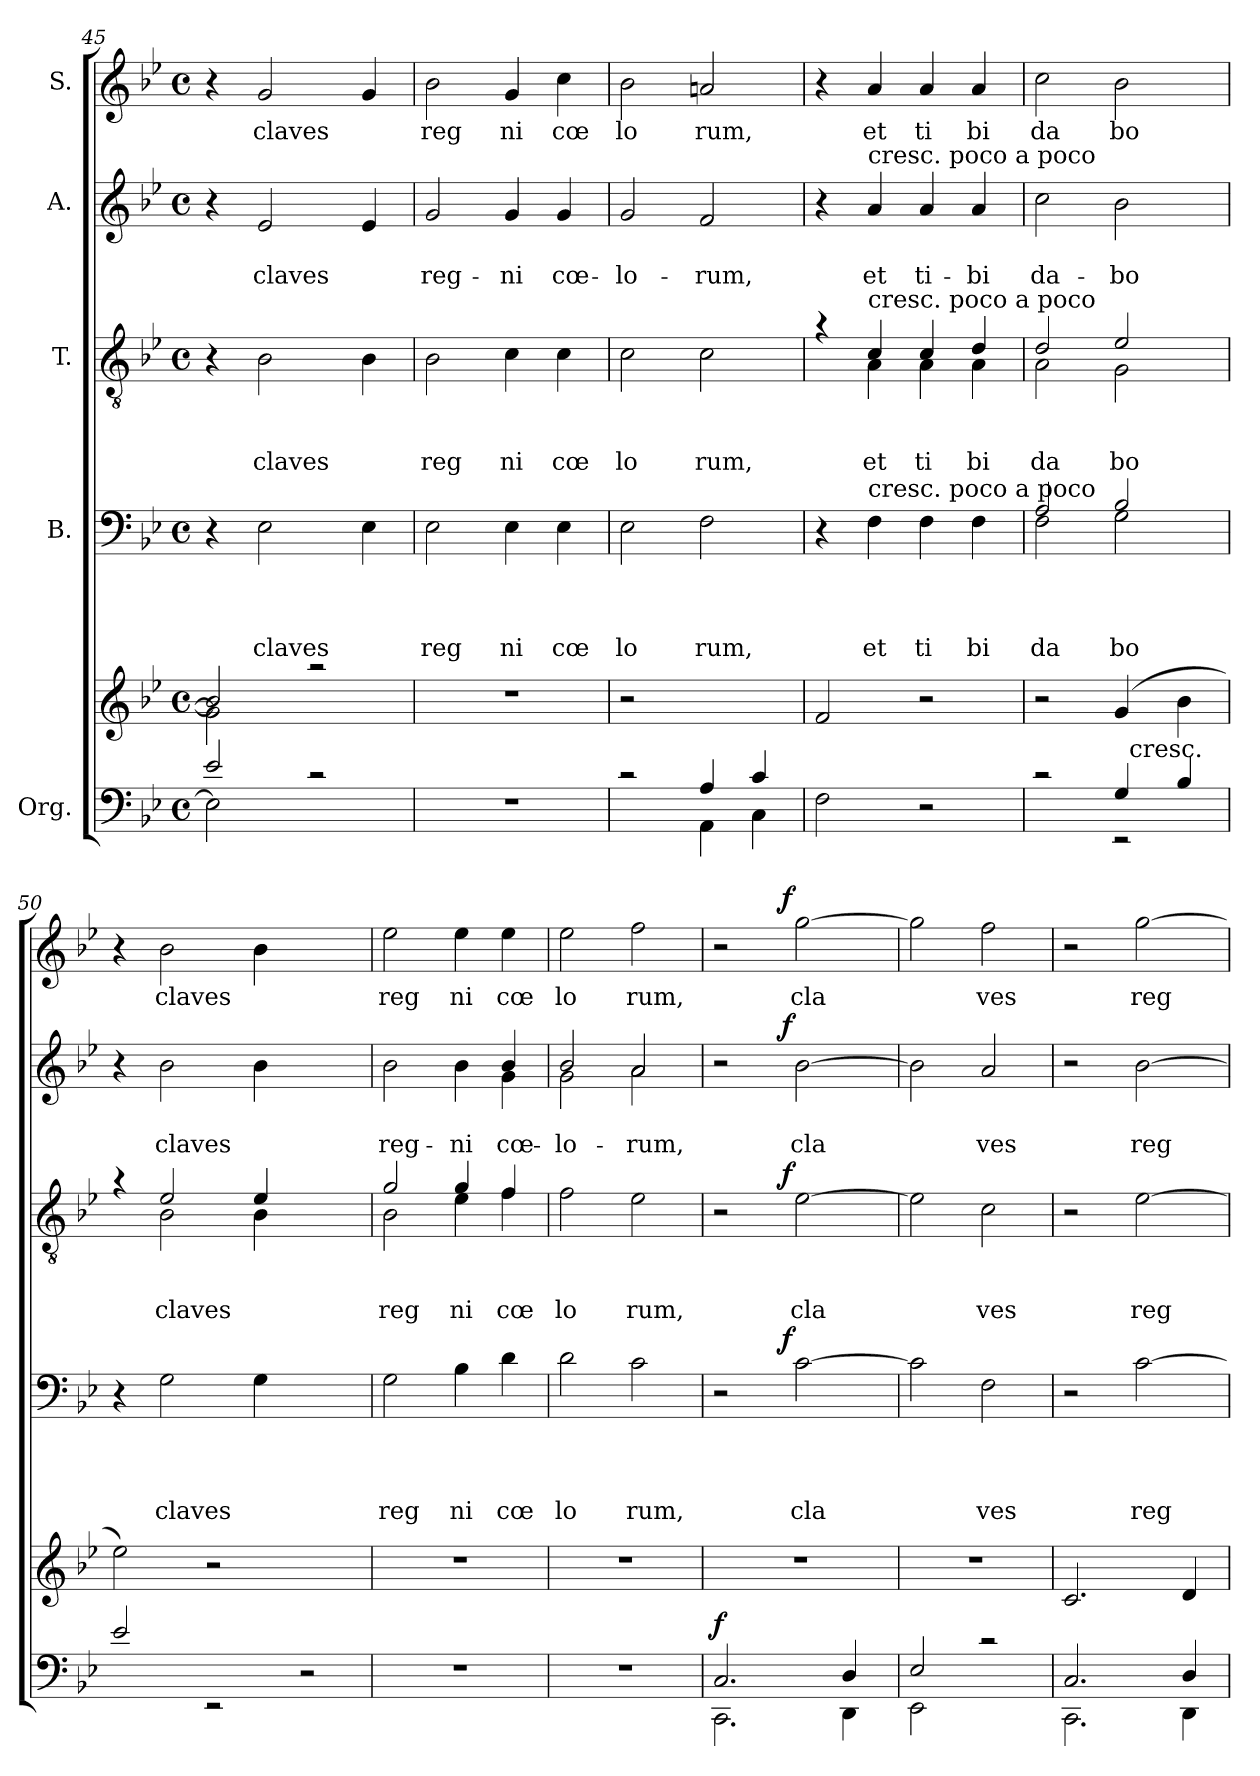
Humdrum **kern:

**kern	**kern	**dynam	**kern	**text	**text	**text	**text	**dynam	**kern	**text	**text	**text	**dynam	**kern	**text	**text	**dynam	**kern	**text	**dynam
*part5	*part5	*part5	*part4	*part4	*part4	*part4	*part4	*part4	*part3	*part3	*part3	*part3	*part3	*part2	*part2	*part2	*part2	*part1	*part1	*part1
*staff6	*staff5	*staff5/6	*staff4	*staff4	*staff4	*staff4	*staff4	*staff4	*staff3	*staff3	*staff3	*staff3	*staff3	*staff2	*staff2	*staff2	*staff2	*staff1	*staff1	*staff1
*I"Org.	*	*	*I"B.	*	*	*	*	*	*I"T.	*	*	*	*	*I"A.	*	*	*	*I"S.	*	*
*clefF4	*clefG2	*	*clefF4	*	*	*	*	*	*clefGv2	*	*	*	*	*clefG2	*	*	*	*clefG2	*	*
*k[b-e-]	*k[b-e-]	*	*k[b-e-]	*	*	*	*	*	*k[b-e-]	*	*	*	*	*k[b-e-]	*	*	*	*k[b-e-]	*	*
*B-:	*B-:	*	*B-:	*	*	*	*	*	*B-:	*	*	*	*	*B-:	*	*	*	*B-:	*	*
*M4/4	*M4/4	*	*M4/4	*	*	*	*	*	*M4/4	*	*	*	*	*M4/4	*	*	*	*M4/4	*	*
*met(c)	*met(c)	*	*met(c)	*	*	*	*	*	*met(c)	*	*	*	*	*met(c)	*	*	*	*met(c)	*	*
=45	=45	=45	=45	=45	=45	=45	=45	=45	=45	=45	=45	=45	=45	=45	=45	=45	=45	=45	=45	=45
*^	*^	*	*	*	*	*	*	*	*	*	*	*	*	*	*	*	*	*	*	*
2e-/	2E-\]	2b-/]	2g\]	.	4r	.	.	.	.	.	4r	.	.	.	.	4r	.	.	.	4r	.	.
!	!	!	!	!	!	!	!	!	!LO:LY:b	!	!	!	!	!LO:LY:b	!	!	!	!LO:LY:b	!	!	!LO:LY:b	!
.	.	.	.	.	2E-\	.	.	.	claves	.	2B-\	.	.	claves	.	2e-/	.	claves	.	2g/	claves	.
2rc	2ryy	2raa	2ryy	.	.	.	.	.	.	.	.	.	.	.	.	.	.	.	.	.	.	.
.	.	.	.	.	4E-\	.	.	.	.	.	4B-\	.	.	.	.	4e-/	.	.	.	4g/	.	.
*v	*v	*	*	*	*	*	*	*	*	*	*	*	*	*	*	*	*	*	*	*	*	*
*	*v	*v	*	*	*	*	*	*	*	*	*	*	*	*	*	*	*	*	*	*	*
=46	=46	=46	=46	=46	=46	=46	=46	=46	=46	=46	=46	=46	=46	=46	=46	=46	=46	=46	=46	=46
!	!	!	!	!	!	!	!LO:LY:b	!	!	!	!	!LO:LY:b	!	!	!	!LO:LY:b	!	!	!LO:LY:b	!
1r	1r	.	2E-\	.	.	.	reg	.	2B-\	.	.	reg	.	2g/	.	reg-	.	2b-\	reg	.
!	!	!	!	!	!	!	!LO:LY:b	!	!	!	!	!LO:LY:b	!	!	!	!LO:LY:b	!	!	!LO:LY:b	!
.	.	.	4E-\	.	.	.	ni	.	4c\	.	.	ni	.	4g/	.	-ni	.	4g/	ni	.
!	!	!	!	!	!	!	!LO:LY:b	!	!	!	!	!LO:LY:b	!	!	!	!LO:LY:b	!	!	!LO:LY:b	!
.	.	.	4E-\	.	.	.	cœ	.	4c\	.	.	cœ	.	4g/	.	cœ-	.	4cc\	cœ	.
=47	=47	=47	=47	=47	=47	=47	=47	=47	=47	=47	=47	=47	=47	=47	=47	=47	=47	=47	=47	=47
*^	*	*	*	*	*	*	*	*	*	*	*	*	*	*	*	*	*	*	*	*
!	!	!	!	!	!	!	!	!LO:LY:b	!	!	!	!	!LO:LY:b	!	!	!	!LO:LY:b	!	!	!LO:LY:b	!
2rc	2ryy	2r	.	2E-\	.	.	.	lo	.	2c\	.	.	lo	.	2g/	.	-lo-	.	2b-\	lo	.
!	!	!	!	!	!	!	!	!LO:LY:b	!	!	!	!	!LO:LY:b	!	!	!	!LO:LY:b	!	!	!LO:LY:b	!
(4A/	4AA\	2ryy	.	2F\	.	.	.	rum,	.	2c\	.	.	rum,	.	2f/	.	-rum,	.	2an/	rum,	.
4c/	4C\	.	.	.	.	.	.	.	.	.	.	.	.	.	.	.	.	.	.	.	.
*v	*v	*	*	*	*	*	*	*	*	*	*	*	*	*	*	*	*	*	*	*	*
=48	=48	=48	=48	=48	=48	=48	=48	=48	=48	=48	=48	=48	=48	=48	=48	=48	=48	=48	=48	=48
*	*	*	*	*	*	*	*	*	*^	*	*	*	*	*	*	*	*	*	*	*
2F\	2f/)	.	4r	.	.	.	.	.	4ra	4ryy	.	.	.	.	4r	.	.	.	4r	.	.
!	!	!	!	!	!	!	!	!	!	!	!	!	!	!	!LO:TX:a:t=cresc. poco a poco	!	!	!	!	!	!
!	!	!	!	!	!	!	!	!	!LO:TX:a:t=cresc. poco a poco	!	!	!	!	!	!	!	!	!	!	!	!
!	!	!	!LO:TX:a:t=cresc. poco a poco	!	!	!	!	!	!	!	!	!	!	!	!	!	!	!	!	!	!
!	!	!	!	!	!	!	!LO:LY:b	!	!	!	!	!	!LO:LY:b	!	!	!	!LO:LY:b	!	!	!LO:LY:b	!
.	.	.	4F\	.	.	.	et	.	4c/	4A\	.	.	et	.	4a/	.	et	.	4a/	et	.
!	!	!	!	!	!	!	!LO:LY:b	!	!	!	!	!	!LO:LY:b	!	!	!	!LO:LY:b	!	!	!LO:LY:b	!
2r	2r	.	4F\	.	.	.	ti	.	4c/	4A\	.	.	ti	.	4a/	.	ti-	.	4a/	ti	.
!	!	!	!	!	!	!	!LO:LY:b	!	!	!	!	!	!LO:LY:b	!	!	!	!LO:LY:b	!	!	!LO:LY:b	!
.	.	.	4F\	.	.	.	bi	.	4d/	4A\	.	.	bi	.	4a/	.	-bi	.	4a/	bi	.
=49	=49	=49	=49	=49	=49	=49	=49	=49	=49	=49	=49	=49	=49	=49	=49	=49	=49	=49	=49	=49	=49
*^	*	*	*	*	*	*	*	*	*	*	*	*	*	*	*	*	*	*	*	*	*
!	!	!	!	!	!	!	!	!LO:LY:b	!	!	!	!	!	!LO:LY:b	!	!	!	!LO:LY:b	!	!	!LO:LY:b	!
*	*	*^	*	*^	*	*	*	*	*	*	*	*	*	*	*	*	*	*	*	*	*	*
2rc	2ryy	2r	2ryy	.	2A/	2F\	.	.	.	da	.	2d/	2A\	.	.	da	.	2cc\	.	da-	.	2cc\	da	.
!	!	!	!	!	!	!	!	!	!	!LO:LY:b	!	!	!	!	!	!LO:LY:b	!	!	!	!LO:LY:b	!	!	!LO:LY:b	!
4G/	2rEE	(4g/	32ryy	.	2B-/	2G\	.	.	.	bo	.	2e-/	2G\	.	.	bo	.	2b-\	.	-bo	.	2b-\	bo	.
!	!	!	!LO:TX:b:t=cresc.	!	!	!	!	!	!	!	!	!	!	!	!	!	!	!	!	!	!	!	!	!
.	.	.	4...ryy	.	.	.	.	.	.	.	.	.	.	.	.	.	.	.	.	.	.	.	.	.
4B-/	.	4b-\	.	.	.	.	.	.	.	.	.	.	.	.	.	.	.	.	.	.	.	.	.	.
*v	*v	*	*	*	*v	*v	*	*	*	*	*	*	*	*	*	*	*	*	*	*	*	*	*	*
*	*v	*v	*	*	*	*	*	*	*	*	*	*	*	*	*	*	*	*	*	*	*	*
=50	=50	=50	=50	=50	=50	=50	=50	=50	=50	=50	=50	=50	=50	=50	=50	=50	=50	=50	=50	=50	=50
2e-/	2ee-\)	.	4r	.	.	.	.	.	4ra	4ryy	.	.	.	.	4r	.	.	.	4r	.	.
!	!	!	!	!	!	!	!LO:LY:b	!	!	!	!	!	!LO:LY:b	!	!	!	!LO:LY:b	!	!	!LO:LY:b	!
.	.	.	2G\	.	.	.	claves	.	2e-/	2B-\	.	.	claves	.	2b-\	.	claves	.	2b-\	claves	.
2rEE	2r	.	.	.	.	.	.	.	.	.	.	.	.	.	.	.	.	.	.	.	.
.	.	.	4G\	.	.	.	.	.	4e-/	4B-\	.	.	.	.	4b-\	.	.	.	4b-\	.	.
2r	2ryy	.	2ryy	.	.	.	.	.	2ryy	2ryy	.	.	.	.	2ryy	.	.	.	2ryy	.	.
=51	=51	=51	=51	=51	=51	=51	=51	=51	=51	=51	=51	=51	=51	=51	=51	=51	=51	=51	=51	=51	=51
!	!	!	!	!	!	!	!LO:LY:b	!	!	!	!	!	!LO:LY:b	!	!	!	!LO:LY:b	!	!	!LO:LY:b	!
*	*	*	*	*	*	*	*	*	*	*	*	*	*	*	*^	*	*	*	*	*	*
1r	1r	.	2G\	.	.	.	reg	.	2g/	2B-\	.	.	reg	.	2.ryy	2b-\	.	-reg-	.	2ee-\	reg	.
!	!	!	!	!	!	!	!LO:LY:b	!	!	!	!	!	!LO:LY:b	!	!	!	!	!LO:LY:b	!	!	!LO:LY:b	!
.	.	.	4B-\	.	.	.	ni	.	4g/	4e-\	.	.	ni	.	.	4b-\	.	-ni	.	4ee-\	ni	.
!	!	!	!	!	!	!	!LO:LY:b	!	!	!	!	!	!LO:LY:b	!	!	!	!	!LO:LY:b	!	!	!LO:LY:b	!
.	.	.	4d\	.	.	.	cœ	.	4f/	4f\	.	.	cœ	.	4b-/	4g\	.	cœ-	.	4ee-\	cœ	.
=52	=52	=52	=52	=52	=52	=52	=52	=52	=52	=52	=52	=52	=52	=52	=52	=52	=52	=52	=52	=52	=52	=52
!	!	!	!	!	!	!	!LO:LY:b	!	!	!	!	!	!LO:LY:b	!	!	!	!	!LO:LY:b	!	!	!LO:LY:b	!
*	*	*	*	*	*	*	*	*	*v	*v	*	*	*	*	*	*	*	*	*	*	*	*
1r	1r	.	2d\	.	.	.	lo	.	2f\	.	.	lo	.	2b-/	2g\	.	lo-	.	2ee-\	lo	.
!	!	!	!	!	!	!	!LO:LY:b	!	!	!	!	!LO:LY:b	!	!	!	!	!LO:LY:b	!	!	!LO:LY:b	!
.	.	.	2c\	.	.	.	rum,	.	2e-\	.	.	rum,	.	2a/	2a\	.	-rum,	.	2ff\	rum,	.
!!LO:LB:g=z
=53	=53	=53	=53	=53	=53	=53	=53	=53	=53	=53	=53	=53	=53	=53	=53	=53	=53	=53	=53	=53	=53
*^	*	*	*	*	*	*	*	*	*	*	*	*	*	*	*	*	*	*	*	*	*
!	!	!	!LO:DY:a=2	!	!	!	!	!	!	!	!	!	!	!	!	!	!	!	!	!	!	!
*	*	*	*	*^	*	*	*	*	*	*^	*	*	*	*	*	*	*	*	*	*^	*	*
2.C/	2.CC\	1r	f	2r	4...ryy	.	.	.	.	.	2r	4...ryy	.	.	.	.	2r	4...ryy	.	.	.	2r	4...ryy	.	.
!	!	!	!	!	!	!	!	!	!	!LO:DY:a	!	!	!	!	!	!LO:DY:a	!	!	!	!	!LO:DY:a	!	!	!	!LO:DY:a
.	.	.	.	.	2ryy	.	.	.	.	f	.	2ryy	.	.	.	f	.	2ryy	.	.	f	.	2ryy	.	f
!	!	!	!	!	!	!	!	!	!LO:LY:b	!	!	!	!	!	!LO:LY:b	!	!	!	!	!LO:LY:b	!	!	!	!LO:LY:b	!
.	.	.	.	[>2c\	.	.	.	.	cla	.	[>2e-\	.	.	.	cla	.	[>2b-\	.	.	cla	.	[>2gg\	.	cla	.
4D/	4DD\	.	.	.	.	.	.	.	.	.	.	.	.	.	.	.	.	.	.	.	.	.	.	.	.
.	.	.	.	.	32ryy	.	.	.	.	.	.	32ryy	.	.	.	.	.	32ryy	.	.	.	.	32ryy	.	.
*	*	*	*	*v	*v	*	*	*	*	*	*	*	*	*	*	*	*v	*v	*	*	*	*v	*v	*	*
*	*	*	*	*	*	*	*	*	*	*v	*v	*	*	*	*	*	*	*	*	*	*	*
=54	=54	=54	=54	=54	=54	=54	=54	=54	=54	=54	=54	=54	=54	=54	=54	=54	=54	=54	=54	=54	=54
2E-/	2EE-\	1r	.	2c\]	.	.	.	.	.	2e-\]	.	.	.	.	2b-\]	.	.	.	2gg\]	.	.
!	!	!	!	!	!	!	!	!LO:LY:b	!	!	!	!	!LO:LY:b	!	!	!	!LO:LY:b	!	!	!LO:LY:b	!
2rc	2ryy	.	.	2F\	.	.	.	ves	.	2c\	.	.	ves	.	2a/	.	ves	.	2ff\	ves	.
=55	=55	=55	=55	=55	=55	=55	=55	=55	=55	=55	=55	=55	=55	=55	=55	=55	=55	=55	=55	=55	=55
2.C/	2.CC\	2.c/	.	2r	.	.	.	.	.	2r	.	.	.	.	2r	.	.	.	2r	.	.
!	!	!	!	!	!	!	!	!LO:LY:b	!	!	!	!	!LO:LY:b	!	!	!	!LO:LY:b	!	!	!LO:LY:b	!
.	.	.	.	[>2c\	.	.	.	reg	.	[>2e-\	.	.	reg	.	[>2b-\	.	reg	.	[>2gg\	reg	.
4D/	4DD\	4d/	.	.	.	.	.	.	.	.	.	.	.	.	.	.	.	.	.	.	.
*v	*v	*	*	*	*	*	*	*	*	*	*	*	*	*	*	*	*	*	*	*	*
=	=	=	=	=	=	=	=	=	=	=	=	=	=	=	=	=	=	=	=	=
*-	*-	*-	*-	*-	*-	*-	*-	*-	*-	*-	*-	*-	*-	*-	*-	*-	*-	*-	*-	*-
